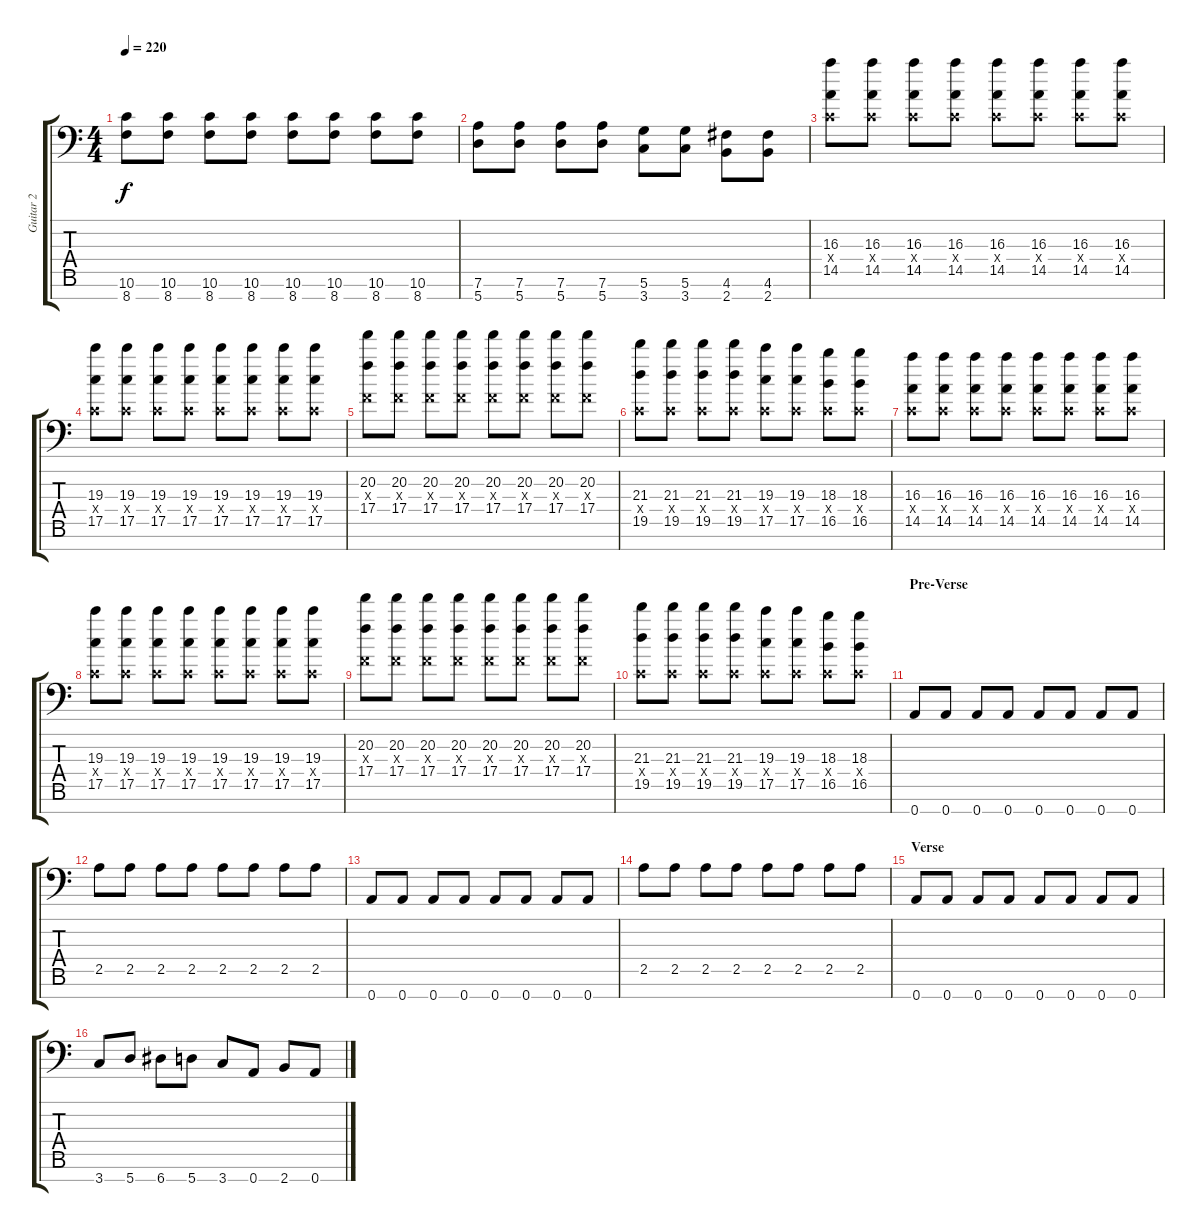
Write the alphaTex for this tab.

\track ("Guitar 2" "Guitar 2") {instrument overdrivenguitar}
\staff {score tabs}
\tuning (D4 A3 F3 C3 G2 D2 A1) {hide}
\ts (4 4)
\tempo 220
\clef f4
\ks c
(10.6 8.7).8{dy f} (10.6 8.7).8 (10.6 8.7).8 (10.6 8.7).8 (10.6 8.7).8 (10.6 8.7).8 (10.6 8.7).8 (10.6 8.7).8 |
(7.6 5.7).8 (7.6 5.7).8 (7.6 5.7).8 (7.6 5.7).8 (5.6 3.7).8 (5.6 3.7).8 (4.6 2.7).8 (4.6 2.7).8 |
(16.3 0.4{x} 14.5).8 (16.3 0.4{x} 14.5).8 (16.3 0.4{x} 14.5).8 (16.3 0.4{x} 14.5).8 (16.3 0.4{x} 14.5).8 (16.3 0.4{x} 14.5).8 (16.3 0.4{x} 14.5).8 (16.3 0.4{x} 14.5).8 |
(19.3 0.4{x} 17.5).8 (19.3 0.4{x} 17.5).8 (19.3 0.4{x} 17.5).8 (19.3 0.4{x} 17.5).8 (19.3 0.4{x} 17.5).8 (19.3 0.4{x} 17.5).8 (19.3 0.4{x} 17.5).8 (19.3 0.4{x} 17.5).8 |
(20.2 0.3{x} 17.4).8 (20.2 0.3{x} 17.4).8 (20.2 0.3{x} 17.4).8 (20.2 0.3{x} 17.4).8 (20.2 0.3{x} 17.4).8 (20.2 0.3{x} 17.4).8 (20.2 0.3{x} 17.4).8 (20.2 0.3{x} 17.4).8 |
(21.3 0.4{x} 19.5).8 (21.3 0.4{x} 19.5).8 (21.3 0.4{x} 19.5).8 (21.3 0.4{x} 19.5).8 (19.3 0.4{x} 17.5).8 (19.3 0.4{x} 17.5).8 (18.3 0.4{x} 16.5).8 (18.3 0.4{x} 16.5).8 |
(16.3 0.4{x} 14.5).8 (16.3 0.4{x} 14.5).8 (16.3 0.4{x} 14.5).8 (16.3 0.4{x} 14.5).8 (16.3 0.4{x} 14.5).8 (16.3 0.4{x} 14.5).8 (16.3 0.4{x} 14.5).8 (16.3 0.4{x} 14.5).8 |
(19.3 0.4{x} 17.5).8 (19.3 0.4{x} 17.5).8 (19.3 0.4{x} 17.5).8 (19.3 0.4{x} 17.5).8 (19.3 0.4{x} 17.5).8 (19.3 0.4{x} 17.5).8 (19.3 0.4{x} 17.5).8 (19.3 0.4{x} 17.5).8 |
(20.2 0.3{x} 17.4).8 (20.2 0.3{x} 17.4).8 (20.2 0.3{x} 17.4).8 (20.2 0.3{x} 17.4).8 (20.2 0.3{x} 17.4).8 (20.2 0.3{x} 17.4).8 (20.2 0.3{x} 17.4).8 (20.2 0.3{x} 17.4).8 |
(21.3 0.4{x} 19.5).8 (21.3 0.4{x} 19.5).8 (21.3 0.4{x} 19.5).8 (21.3 0.4{x} 19.5).8 (19.3 0.4{x} 17.5).8 (19.3 0.4{x} 17.5).8 (18.3 0.4{x} 16.5).8 (18.3 0.4{x} 16.5).8 |
\section ("" "Pre-Verse")
0.7.8 0.7.8 0.7.8 0.7.8 0.7.8 0.7.8 0.7.8 0.7.8 |
2.5.8 2.5.8 2.5.8 2.5.8 2.5.8 2.5.8 2.5.8 2.5.8 |
0.7.8 0.7.8 0.7.8 0.7.8 0.7.8 0.7.8 0.7.8 0.7.8 |
2.5.8 2.5.8 2.5.8 2.5.8 2.5.8 2.5.8 2.5.8 2.5.8 |
\section ("" "Verse")
0.7.8 0.7.8 0.7.8 0.7.8 0.7.8 0.7.8 0.7.8 0.7.8 |
3.7.8 5.7.8 6.7.8 5.7.8 3.7.8 0.7.8 2.7.8 0.7.8
